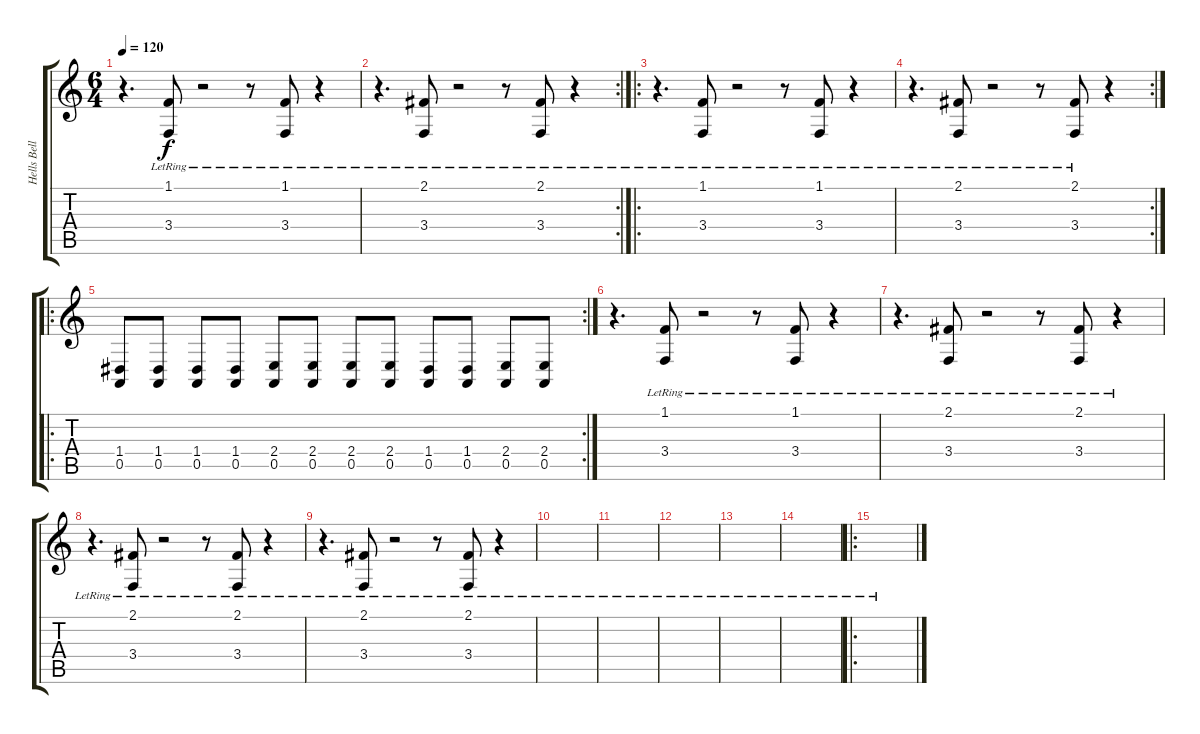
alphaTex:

\track ("Hells Bells" "Hells Bell") {instrument tubularbells}
\staff {score tabs}
\tuning (E4 B3 G3 D3 A2 E2) {hide}
\ts (6 4)
\tempo 120
\clef g2
\ks c
r.4{d dy f instrument tubularbells} (1.1{lr} 3.4).8 r.2 r.8 (1.1{lr} 3.4).8 r.4 |
\rc 2
r.4{d} (2.1{lr} 3.4).8 r.2 r.8 (2.1{lr} 3.4).8 r.4 |
\ro
r.4{d} (1.1{lr} 3.4).8 r.2 r.8 (1.1{lr} 3.4).8 r.4 |
\rc 2
r.4{d} (2.1{lr} 3.4).8 r.2 r.8 (2.1{lr} 3.4).8 r.4 |
\ro
\rc 2
(1.4 0.5).8 (1.4 0.5).8 (1.4 0.5).8 (1.4 0.5).8 (2.4 0.5).8 (2.4 0.5).8 (2.4 0.5).8 (2.4 0.5).8 (1.4 0.5).8 (1.4 0.5).8 (2.4 0.5).8 (2.4 0.5).8 |
r.4{d volume 8} (1.1{lr} 3.4).8 r.2 r.8 (1.1{lr} 3.4).8 r.4 |
r.4{d volume 6} (2.1{lr} 3.4).8 r.2 r.8 (2.1{lr} 3.4).8 r.4 |
r.4{d volume 6} (2.1{lr} 3.4).8 r.2 r.8 (2.1{lr} 3.4).8 r.4 |
r.4{d volume 6} (2.1{lr} 3.4).8 r.2 r.8 (2.1{lr} 3.4).8 r.4 |
|
|
|
|
|
\ro
